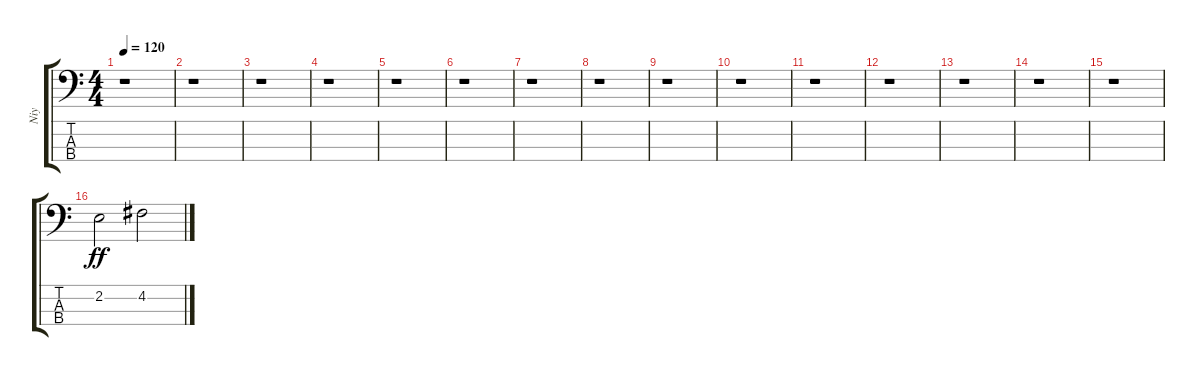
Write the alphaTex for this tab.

\track ("Niy" "Niy") {instrument electricbassfinger}
\staff {score tabs}
\tuning (G2 D2 A1 E1) {hide}
\ts (4 4)
\tempo 120
\clef f4
\ks c
r.1{dy ff instrument electricbassfinger} |
r.1 |
r.1 |
r.1 |
r.1 |
r.1 |
r.1 |
r.1 |
r.1 |
r.1 |
r.1 |
r.1 |
r.1 |
r.1 |
r.1 |
2.2.2 4.2.2
